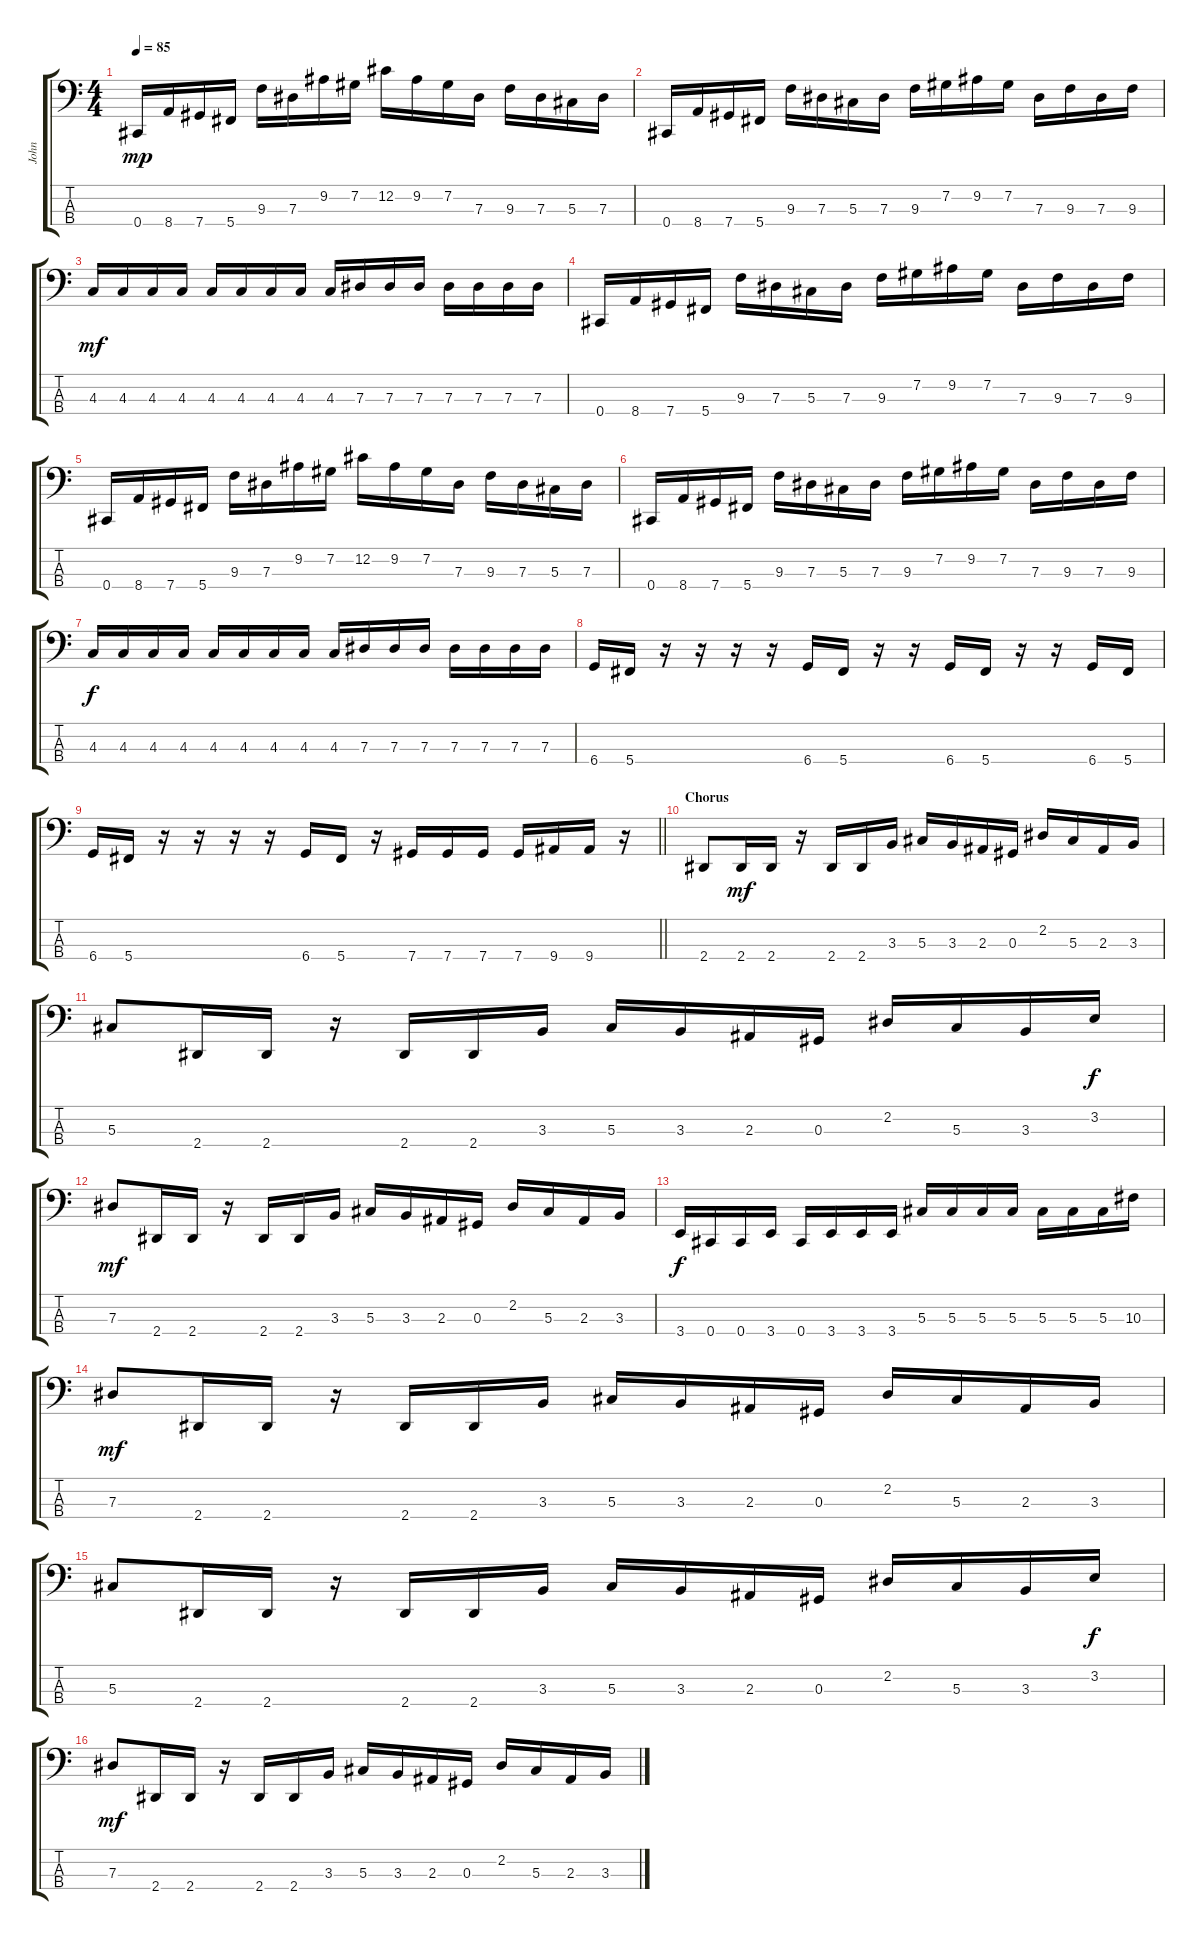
\track ("John" "John") {instrument electricbasspick}
\staff {score tabs}
\tuning (Gb2 Db2 Ab1 Db1) {hide}
\ts (4 4)
\tempo 85
\clef f4
\ks c
0.4.16{dy mp} 8.4.16 7.4.16 5.4.16 9.3.16 7.3.16 9.2.16 7.2.16 12.2.16 9.2.16 7.2.16 7.3.16 9.3.16 7.3.16 5.3.16 7.3.16 |
0.4.16 8.4.16 7.4.16 5.4.16 9.3.16 7.3.16 5.3.16 7.3.16 9.3.16 7.2.16 9.2.16 7.2.16 7.3.16 9.3.16 7.3.16 9.3.16 |
4.3.16{dy mf} 4.3.16 4.3.16 4.3.16 4.3.16 4.3.16 4.3.16 4.3.16 4.3.16 7.3.16 7.3.16 7.3.16 7.3.16 7.3.16 7.3.16 7.3.16 |
0.4.16 8.4.16 7.4.16 5.4.16 9.3.16 7.3.16 5.3.16 7.3.16 9.3.16 7.2.16 9.2.16 7.2.16 7.3.16 9.3.16 7.3.16 9.3.16 |
0.4.16 8.4.16 7.4.16 5.4.16 9.3.16 7.3.16 9.2.16 7.2.16 12.2.16 9.2.16 7.2.16 7.3.16 9.3.16 7.3.16 5.3.16 7.3.16 |
0.4.16 8.4.16 7.4.16 5.4.16 9.3.16 7.3.16 5.3.16 7.3.16 9.3.16 7.2.16 9.2.16 7.2.16 7.3.16 9.3.16 7.3.16 9.3.16 |
4.3.16{dy f} 4.3.16 4.3.16 4.3.16 4.3.16 4.3.16 4.3.16 4.3.16 4.3.16 7.3.16 7.3.16 7.3.16 7.3.16 7.3.16 7.3.16 7.3.16 |
6.4.16 5.4.16 r.16 r.16 r.16 r.16 6.4.16 5.4.16 r.16 r.16 6.4.16 5.4.16 r.16 r.16 6.4.16 5.4.16 |
\barLineRight lightlight
6.4.16 5.4.16 r.16 r.16 r.16 r.16 6.4.16 5.4.16 r.16 7.4.16 7.4.16 7.4.16 7.4.16 9.4.16 9.4.16 r.16 |
\section ("" "Chorus")
2.4.8 2.4.16{dy mf} 2.4.16 r.16 2.4.16 2.4.16 3.3.16 5.3.16 3.3.16 2.3.16 0.3.16 2.2.16 5.3.16 2.3.16 3.3.16 |
5.3.8 2.4.16 2.4.16 r.16 2.4.16 2.4.16 3.3.16 5.3.16 3.3.16 2.3.16 0.3.16 2.2.16 5.3.16 3.3.16 3.2.16{dy f} |
7.3.8{dy mf} 2.4.16 2.4.16 r.16 2.4.16 2.4.16 3.3.16 5.3.16 3.3.16 2.3.16 0.3.16 2.2.16 5.3.16 2.3.16 3.3.16 |
3.4.16{dy f} 0.4.16 0.4.16 3.4.16 0.4.16 3.4.16 3.4.16 3.4.16 5.3.16 5.3.16 5.3.16 5.3.16 5.3.16 5.3.16 5.3.16 10.3.16 |
7.3.8{dy mf} 2.4.16 2.4.16 r.16 2.4.16 2.4.16 3.3.16 5.3.16 3.3.16 2.3.16 0.3.16 2.2.16 5.3.16 2.3.16 3.3.16 |
5.3.8 2.4.16 2.4.16 r.16 2.4.16 2.4.16 3.3.16 5.3.16 3.3.16 2.3.16 0.3.16 2.2.16 5.3.16 3.3.16 3.2.16{dy f} |
7.3.8{dy mf} 2.4.16 2.4.16 r.16 2.4.16 2.4.16 3.3.16 5.3.16 3.3.16 2.3.16 0.3.16 2.2.16 5.3.16 2.3.16 3.3.16
